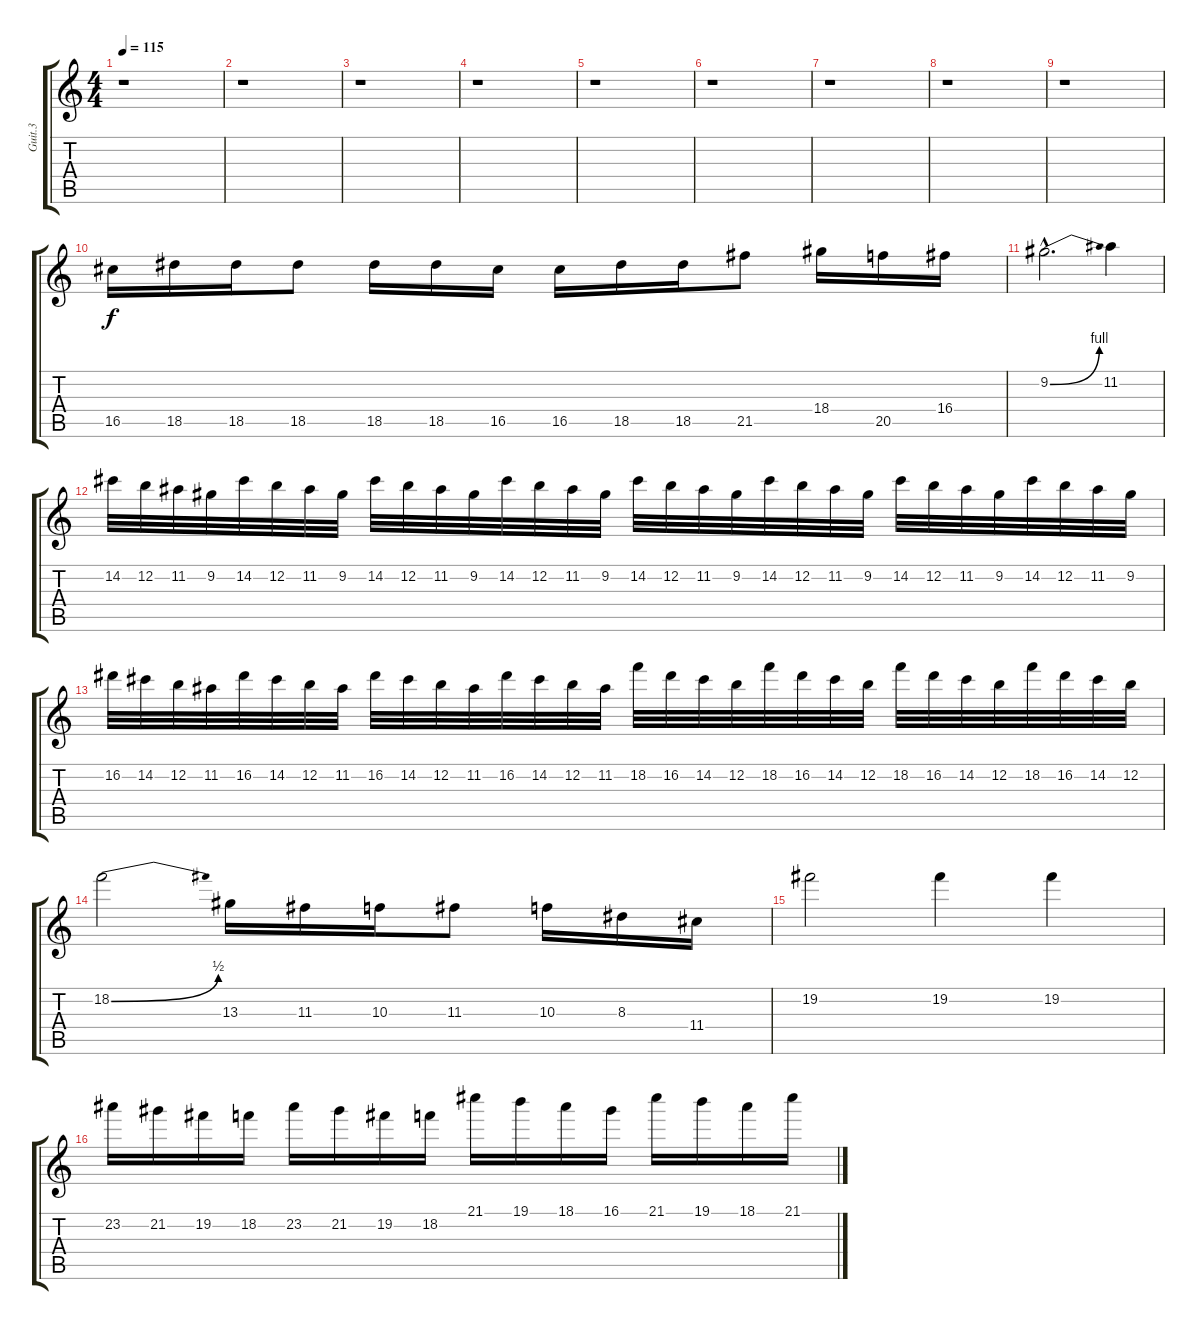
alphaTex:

\track ("Guit.3" "Guit.3") {instrument distortionguitar}
\staff {score tabs}
\tuning (E4 B3 G3 D3 A2 E2) {hide}
\ts (4 4)
\tempo 115
\clef g2
\ks c
r.1{dy f} |
r.1 |
r.1 |
r.1 |
r.1 |
r.1 |
r.1 |
r.1 |
r.1 |
16.5.16 18.5.16 18.5.16 18.5.8 18.5.16 18.5.16 16.5.16 16.5.16 18.5.16 18.5.16 21.5.8 18.4.16 20.5.16 16.4.16 |
9.2{be (bend 0 0 60 4) hac}.2{d} 11.2.4 |
14.2.32 12.2.32 11.2.32 9.2.32 14.2.32 12.2.32 11.2.32 9.2.32 14.2.32 12.2.32 11.2.32 9.2.32 14.2.32 12.2.32 11.2.32 9.2.32 14.2.32 12.2.32 11.2.32 9.2.32 14.2.32 12.2.32 11.2.32 9.2.32 14.2.32 12.2.32 11.2.32 9.2.32 14.2.32 12.2.32 11.2.32 9.2.32 |
16.2.32 14.2.32 12.2.32 11.2.32 16.2.32 14.2.32 12.2.32 11.2.32 16.2.32 14.2.32 12.2.32 11.2.32 16.2.32 14.2.32 12.2.32 11.2.32 18.2.32 16.2.32 14.2.32 12.2.32 18.2.32 16.2.32 14.2.32 12.2.32 18.2.32 16.2.32 14.2.32 12.2.32 18.2.32 16.2.32 14.2.32 12.2.32 |
18.2{be (bend 0 0 60 2)}.2 13.3.16 11.3.16 10.3.16 11.3.8 10.3.16 8.3.16 11.4.16 |
19.2.2 19.2.4 19.2.4 |
23.2.16 21.2.16 19.2.16 18.2.16 23.2.16 21.2.16 19.2.16 18.2.16 21.1.16 19.1.16 18.1.16 16.1.16 21.1.16 19.1.16 18.1.16 21.1.16
